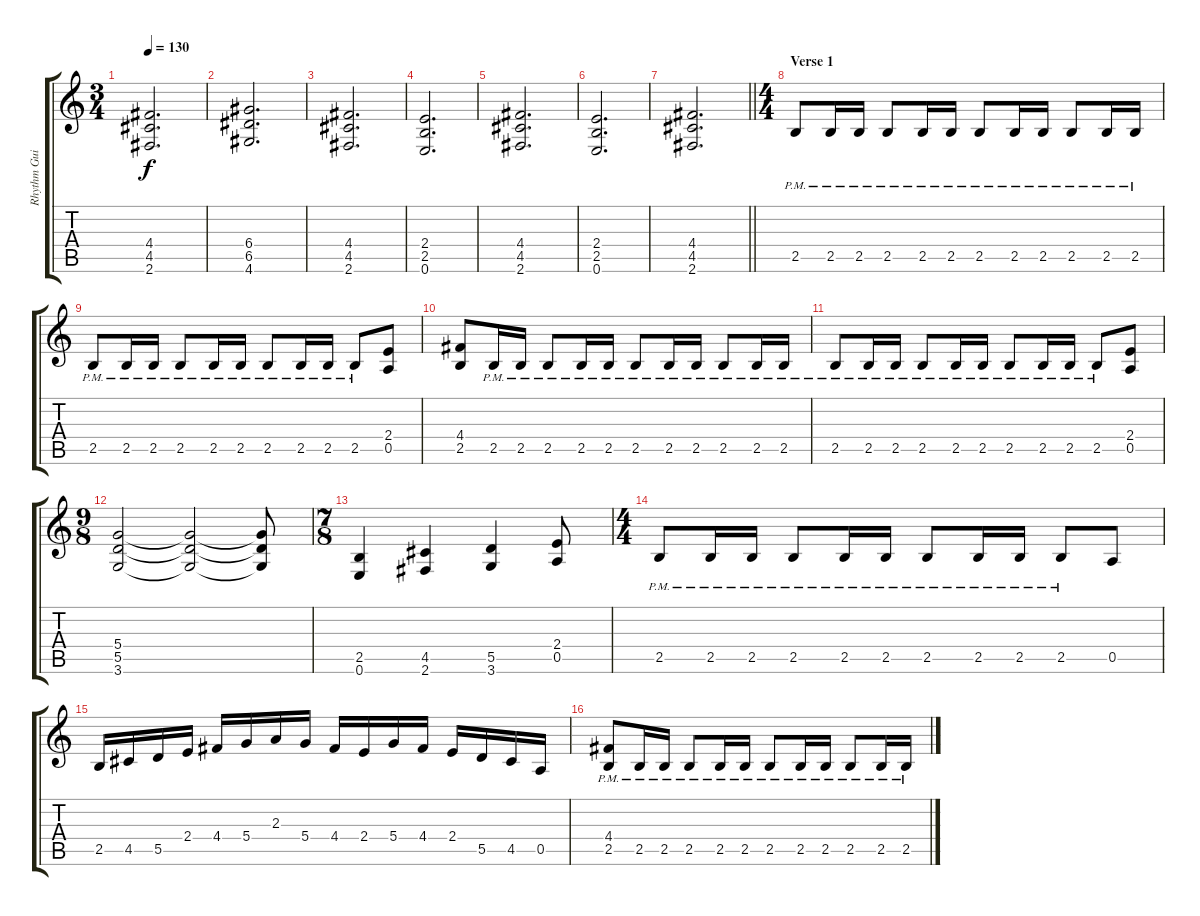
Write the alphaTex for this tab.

\track ("Rhythm Guitar" "Rhythm Gui") {instrument distortionguitar}
\staff {score tabs}
\tuning (E4 B3 G3 D3 A2 E2) {hide}
\ts (3 4)
\tempo 130
\clef g2
\ks c
(4.4 4.5 2.6).2{d dy f} |
(6.4 6.5 4.6).2{d} |
(4.4 4.5 2.6).2{d} |
(2.4 2.5 0.6).2{d} |
(4.4 4.5 2.6).2{d} |
(2.4 2.5 0.6).2{d} |
\barLineRight lightlight
(4.4 4.5 2.6).2{d} |
\ts (4 4)
\section ("" "Verse 1")
2.5{pm}.8 2.5{pm}.16 2.5{pm}.16 2.5{pm}.8 2.5{pm}.16 2.5{pm}.16 2.5{pm}.8 2.5{pm}.16 2.5{pm}.16 2.5{pm}.8 2.5{pm}.16 2.5{pm}.16 |
2.5{pm}.8 2.5{pm}.16 2.5{pm}.16 2.5{pm}.8 2.5{pm}.16 2.5{pm}.16 2.5{pm}.8 2.5{pm}.16 2.5{pm}.16 2.5{pm}.8 (2.4 0.5).8 |
(4.4 2.5).8 2.5{pm}.16 2.5{pm}.16 2.5{pm}.8 2.5{pm}.16 2.5{pm}.16 2.5{pm}.8 2.5{pm}.16 2.5{pm}.16 2.5{pm}.8 2.5{pm}.16 2.5{pm}.16 |
2.5{pm}.8 2.5{pm}.16 2.5{pm}.16 2.5{pm}.8 2.5{pm}.16 2.5{pm}.16 2.5{pm}.8 2.5{pm}.16 2.5{pm}.16 2.5{pm}.8 (2.4 0.5).8 |
\ts (9 8)
(5.4 5.5 3.6).2 (5.4{t} 5.5{t} 3.6{t}).2 (5.4{t} 5.5{t} 3.6{t}).8 |
\ts (7 8)
(2.5 0.6).4 (4.5 2.6).4 (5.5 3.6).4 (2.4 0.5).8 |
\ts (4 4)
2.5{pm}.8 2.5{pm}.16 2.5{pm}.16 2.5{pm}.8 2.5{pm}.16 2.5{pm}.16 2.5{pm}.8 2.5{pm}.16 2.5{pm}.16 2.5{pm}.8 0.5.8 |
2.5.16 4.5.16 5.5.16 2.4.16 4.4.16 5.4.16 2.3.16 5.4.16 4.4.16 2.4.16 5.4.16 4.4.16 2.4.16 5.5.16 4.5.16 0.5.16 |
(4.4 2.5{pm}).8 2.5{pm}.16 2.5{pm}.16 2.5{pm}.8 2.5{pm}.16 2.5{pm}.16 2.5{pm}.8 2.5{pm}.16 2.5{pm}.16 2.5{pm}.8 2.5{pm}.16 2.5{pm}.16
